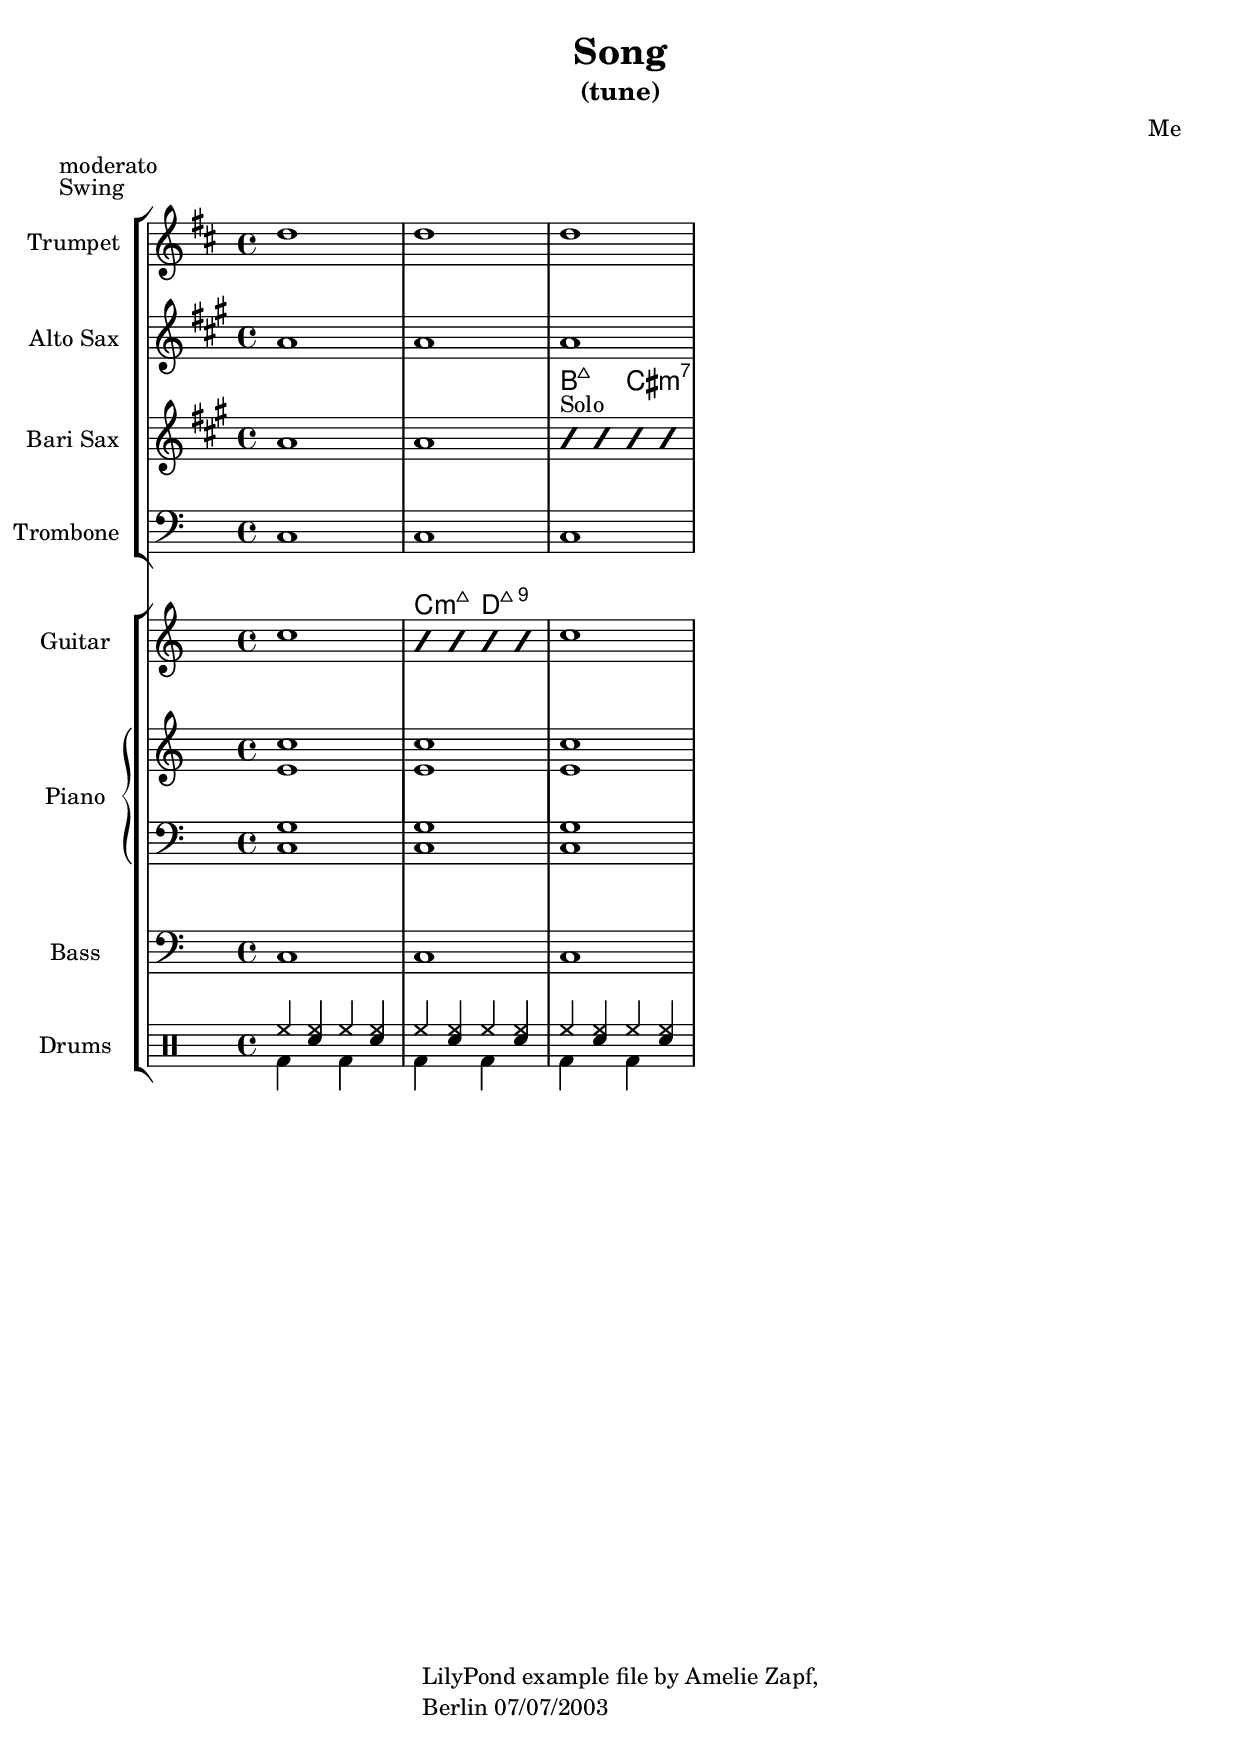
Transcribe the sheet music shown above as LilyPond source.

%% Do not edit this file; it is auto-generated from LSR http://lsr.dsi.unimi.it
%% This file is in the public domain.
\version "2.11.61"

\header {
  lsrtags = "keyboards, percussion, fretted-strings, template"

  texidoc = "
This is quite an advanced template, for a jazz ensemble. Note that all
instruments are notated in @code{\\key c \\major}. This refers to the
key in concert pitch; the key will be automatically transposed if the
music is within a @code{\\transpose} section.

"
  doctitle = "Jazz combo template"
} % begin verbatim
\header {
  title = "Song"
  subtitle = "(tune)"
  composer = "Me"
  meter = "moderato"
  piece = "Swing"
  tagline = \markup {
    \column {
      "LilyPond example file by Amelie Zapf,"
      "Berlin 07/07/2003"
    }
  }
}

%#(set-global-staff-size 16)
\include "english.ly"

%%%%%%%%%%%% Some macros %%%%%%%%%%%%%%%%%%%

sl = {
  \override NoteHead #'style = #'slash
  \override Stem #'transparent = ##t
}
nsl = {
  \revert NoteHead #'style
  \revert Stem #'transparent
}
crOn = \override NoteHead #'style = #'cross
crOff = \revert NoteHead #'style

%% insert chord name style stuff here.

jazzChords = { }

%%%%%%%%%%%% Keys'n'thangs %%%%%%%%%%%%%%%%%

global = { \time 4/4 }

Key = { \key c \major }

% ############ Horns ############

% ------ Trumpet ------
trpt = \transpose c d \relative c'' {
  \Key
  c1 | c | c |
}
trpHarmony = \transpose c' d {
  \jazzChords
}
trumpet = {
  \global
  \set Staff.instrumentName = #"Trumpet"
  \clef treble
  <<
    \trpt
  >>
}

% ------ Alto Saxophone ------
alto = \transpose c a \relative c' {
  \Key
  c1 | c | c |
}
altoHarmony = \transpose c' a {
  \jazzChords
}
altoSax = {
  \global
  \set Staff.instrumentName = #"Alto Sax"
  \clef treble
  <<
    \alto
  >>
}

% ------ Baritone Saxophone ------
bari = \transpose c a' \relative c {
  \Key
  c1
  c1
  \sl
  d4^"Solo" d d d
  \nsl
}
bariHarmony = \transpose c' a \chordmode {
  \jazzChords s1 s d2:maj e:m7
}
bariSax = {
  \global
  \set Staff.instrumentName = #"Bari Sax"
  \clef treble
  <<
    \bari
  >>
}

% ------ Trombone ------
tbone = \relative c {
  \Key
  c1 | c | c
}
tboneHarmony = \chordmode {
  \jazzChords
}
trombone = {
  \global
  \set Staff.instrumentName = #"Trombone"
  \clef bass
  <<
    \tbone
  >>
}

% ############ Rhythm Section #############

% ------ Guitar ------
gtr = \relative c'' {
  \Key
  c1
  \sl
  b4 b b b
  \nsl
  c1
}
gtrHarmony = \chordmode {
  \jazzChords
  s1 c2:min7+ d2:maj9
}
guitar = {
  \global
  \set Staff.instrumentName = #"Guitar"
  \clef treble
  <<
    \gtr
  >>
}

%% ------ Piano ------
rhUpper = \relative c'' {
  \voiceOne
  \Key
  c1 | c | c
}
rhLower = \relative c' {
  \voiceTwo
  \Key
  e1 | e | e
}

lhUpper = \relative c' {
  \voiceOne
  \Key
  g1 | g | g
}
lhLower = \relative c {
  \voiceTwo
  \Key
  c1 | c | c
}

PianoRH = {
  \clef treble
  \global
  \set Staff.midiInstrument = #"acoustic grand"
  <<
    \new Voice = "one" \rhUpper
    \new Voice = "two" \rhLower
  >>
}
PianoLH = {
  \clef bass
  \global
  \set Staff.midiInstrument = "acoustic grand"
  <<
    \new Voice = "one" \lhUpper
    \new Voice = "two" \lhLower
  >>
}

piano = {
  <<
    \set PianoStaff.instrumentName = #"Piano"
    \new Staff = "upper" \PianoRH
    \new Staff = "lower" \PianoLH
  >>
}

% ------ Bass Guitar ------
Bass = \relative c {
  \Key
  c1 | c | c
}
bass = {
  \global
  \set Staff.instrumentName = #"Bass"
  \clef bass
  <<
    \Bass
  >>
}

% ------ Drums ------
up = \drummode {
  \voiceOne
  hh4 <hh sn> hh <hh sn>
  hh4 <hh sn> hh <hh sn>
  hh4 <hh sn> hh <hh sn>
}
down = \drummode {
  \voiceTwo
  bd4 s bd s
  bd4 s bd s
  bd4 s bd s
}

drumContents = {
  \global
  <<
    \set DrumStaff.instrumentName = #"Drums"
    \new DrumVoice \up
    \new DrumVoice \down
  >>
}

%%%%%%%%% It All Goes Together Here %%%%%%%%%%%%%%%%%%%%%%

\score {
  <<
    \new StaffGroup = "horns" <<
      \new Staff = "trumpet" \trumpet
      \new Staff = "altosax" \altoSax
      \new ChordNames = "barichords" \bariHarmony
      \new Staff = "barisax" \bariSax
      \new Staff = "trombone" \trombone
    >>
    
    \new StaffGroup = "rhythm" <<
      \new ChordNames = "chords" \gtrHarmony
      \new Staff = "guitar" \guitar
      \new PianoStaff = "piano" \piano
      \new Staff = "bass" \bass
      \new DrumStaff \drumContents
    >>
  >>
  
  \layout {
    \context { \RemoveEmptyStaffContext }
    \context {
      \Score
      \override BarNumber #'padding = #3
      \override RehearsalMark #'padding = #2
      skipBars = ##t
    }
  }
  
  \midi { }
}
